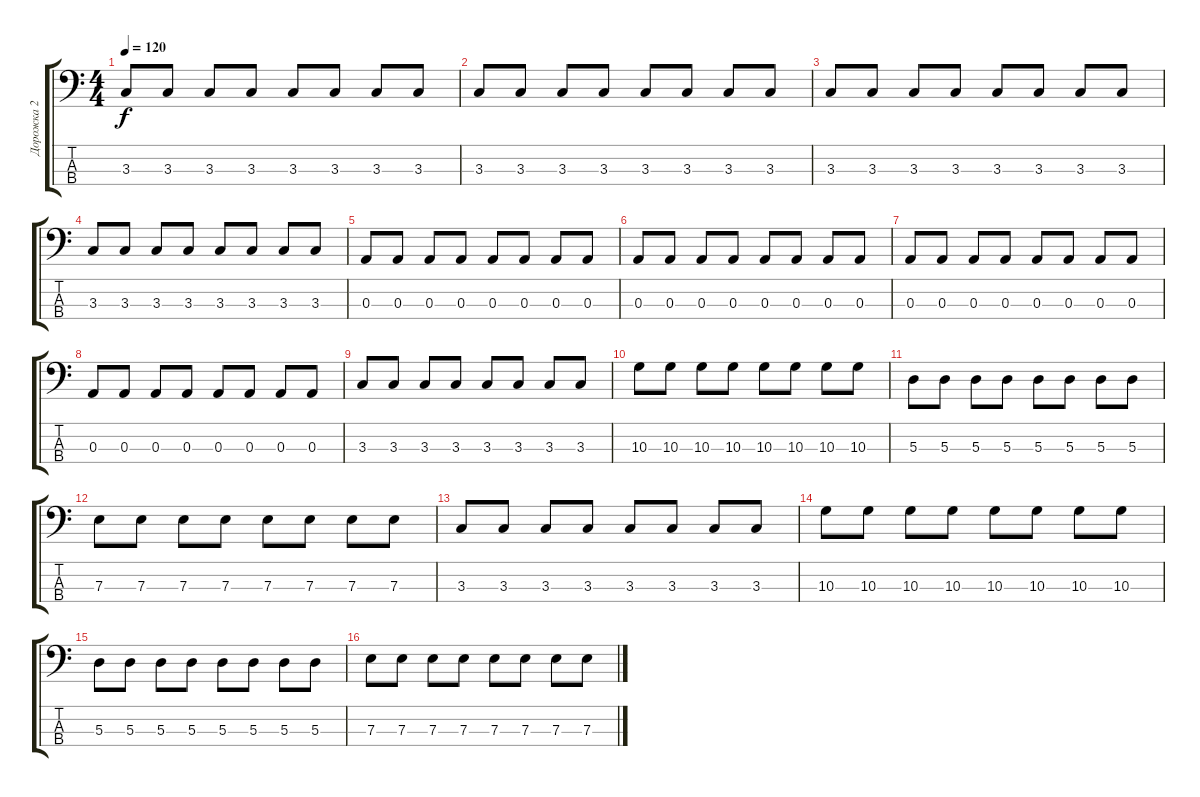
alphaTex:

\track ("Дорожка 2" "Дорожка 2") {instrument electricbassfinger}
\staff {score tabs}
\tuning (G2 D2 A1 E1) {hide}
\ts (4 4)
\tempo 120
\clef f4
\ks c
3.3.8{dy f} 3.3.8 3.3.8 3.3.8 3.3.8 3.3.8 3.3.8 3.3.8 |
3.3.8 3.3.8 3.3.8 3.3.8 3.3.8 3.3.8 3.3.8 3.3.8 |
3.3.8 3.3.8 3.3.8 3.3.8 3.3.8 3.3.8 3.3.8 3.3.8 |
3.3.8 3.3.8 3.3.8 3.3.8 3.3.8 3.3.8 3.3.8 3.3.8 |
0.3.8 0.3.8 0.3.8 0.3.8 0.3.8 0.3.8 0.3.8 0.3.8 |
0.3.8 0.3.8 0.3.8 0.3.8 0.3.8 0.3.8 0.3.8 0.3.8 |
0.3.8 0.3.8 0.3.8 0.3.8 0.3.8 0.3.8 0.3.8 0.3.8 |
0.3.8 0.3.8 0.3.8 0.3.8 0.3.8 0.3.8 0.3.8 0.3.8 |
3.3.8 3.3.8 3.3.8 3.3.8 3.3.8 3.3.8 3.3.8 3.3.8 |
10.3.8 10.3.8 10.3.8 10.3.8 10.3.8 10.3.8 10.3.8 10.3.8 |
5.3.8 5.3.8 5.3.8 5.3.8 5.3.8 5.3.8 5.3.8 5.3.8 |
7.3.8 7.3.8 7.3.8 7.3.8 7.3.8 7.3.8 7.3.8 7.3.8 |
3.3.8 3.3.8 3.3.8 3.3.8 3.3.8 3.3.8 3.3.8 3.3.8 |
10.3.8 10.3.8 10.3.8 10.3.8 10.3.8 10.3.8 10.3.8 10.3.8 |
5.3.8 5.3.8 5.3.8 5.3.8 5.3.8 5.3.8 5.3.8 5.3.8 |
7.3.8 7.3.8 7.3.8 7.3.8 7.3.8 7.3.8 7.3.8 7.3.8
